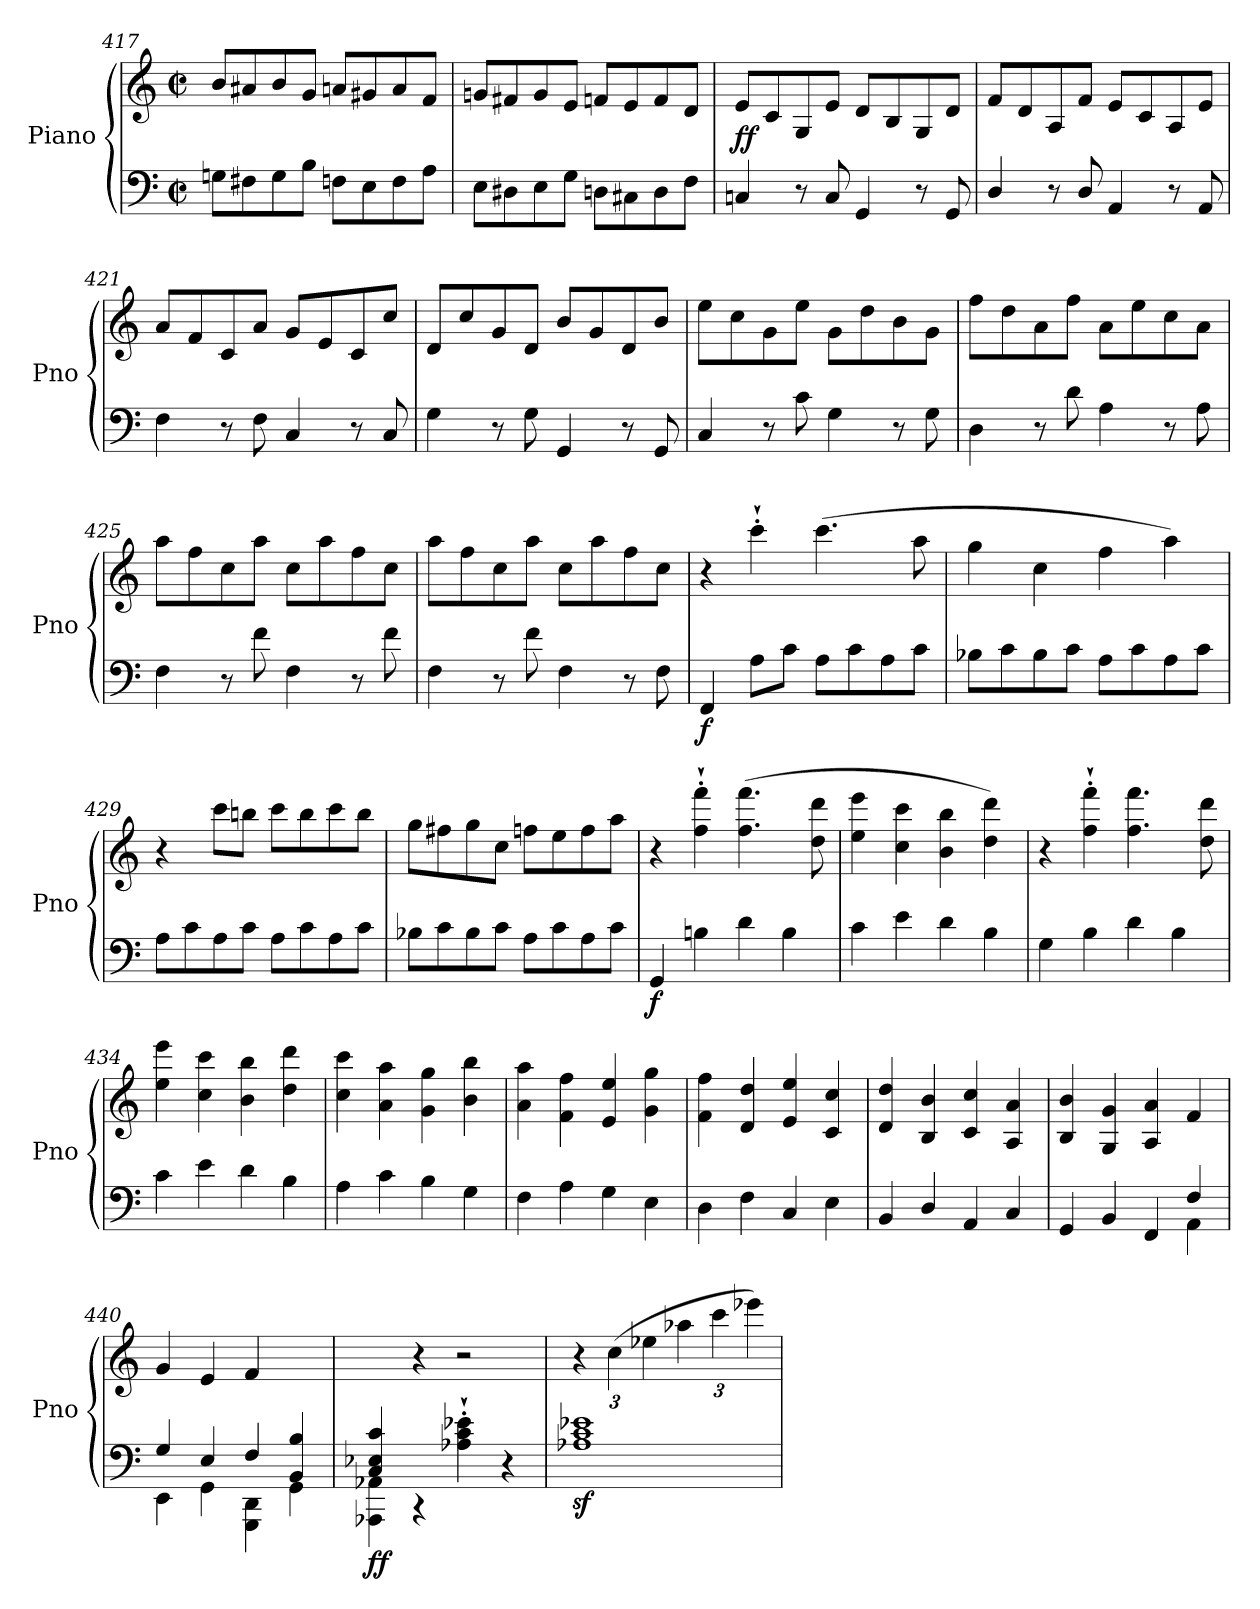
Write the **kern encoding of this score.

**kern	**kern	**dynam
*part1	*part1	*part1
*staff2	*staff1	*staff1/2
*I"Piano	*	*
*I'Pno	*	*
*clefF4	*clefG2	*
*k[]	*k[]	*
*M4/4	*M4/4	*
*met(c|)	*met(c|)	*
=417	=417	=417
8Gn\L	8b/L	.
8F#X\	8a#X/	.
8G\	8b/	.
8B\J	8g/J	.
8Fn\L	8an/L	.
8E\	8g#X/	.
8F\	8a/	.
8A\J	8f/J	.
!!LO:LB:g=z
=418	=418	=418
8E\L	8gn/L	.
8D#X\	8f#X/	.
8E\	8g/	.
8G\J	8e/J	.
8Dn\L	8fn/L	.
8C#X\	8e/	.
8D\	8f/	.
8F\J	8d/J	.
=419	=419	=419
!	!	!LO:DY:b
4Cn/	8e/L	ff
.	8c/	.
8r	8G/	.
8C/	8e/J	.
4GG/	8d/L	.
.	8B/	.
8r	8G/	.
8GG/	8d/J	.
=420	=420	=420
4D/	8f/L	.
.	8d/	.
8r	8A/	.
8D/	8f/J	.
4AA/	8e/L	.
.	8c/	.
8r	8A/	.
8AA/	8e/J	.
=421	=421	=421
4F\	8a/L	.
.	8f/	.
8r	8c/	.
8F\	8a/J	.
4C/	8g/L	.
.	8e/	.
8r	8c/	.
8C/	8cc/J	.
=422	=422	=422
4G\	8d/L	.
.	8cc/	.
8r	8g/	.
8G\	8d/J	.
4GG/	8b/L	.
.	8g/	.
8r	8d/	.
8GG/	8b/J	.
!!LO:LB:g=z
=423	=423	=423
4C/	8ee\L	.
.	8cc\	.
8r	8g\	.
8c\	8ee\J	.
4G\	8g\L	.
.	8dd\	.
8r	8b\	.
8G\	8g\J	.
=424	=424	=424
4D\	8ff\L	.
.	8dd\	.
8r	8a\	.
8d\	8ff\J	.
4A\	8a\L	.
.	8ee\	.
8r	8cc\	.
8A\	8a\J	.
=425	=425	=425
4F\	8aa\L	.
.	8ff\	.
8r	8cc\	.
8f\	8aa\J	.
4F\	8cc\L	.
.	8aa\	.
8r	8ff\	.
8f\	8cc\J	.
=426	=426	=426
4F\	8aa\L	.
.	8ff\	.
8r	8cc\	.
8f\	8aa\J	.
4F\	8cc\L	.
.	8aa\	.
8r	8ff\	.
8F\	8cc\J	.
=427	=427	=427
!	!	!LO:DY:b=2
4FF/	4r	f
!	!	!LO:DY:b=2
!	!	!LO:DY:n=1:b
8A\L	4ccc`'\	p other-dynamics
8c\J	.	.
8A\L	(4.ccc\	.
8c\	.	.
8A\	.	.
8c\J	8aa\	.
=428	=428	=428
8B-X\L	4gg\	.
8c\	.	.
8B-\	4cc\	.
8c\J	.	.
8A\L	4ff\	.
8c\	.	.
8A\	4aa\)	.
8c\J	.	.
!!LO:LB:g=z
=429	=429	=429
8A\L	4r	.
8c\	.	.
8A\	8ccc\L	.
8c\J	8bbn\J	.
8A\L	8ccc\L	.
8c\	8bb\	.
8A\	8ccc\	.
8c\J	8bb\J	.
=430	=430	=430
8B-X\L	8gg\L	.
8c\	8ff#X\	.
8B-\	8gg\	.
8c\J	8cc\J	.
8A\L	8ffn\L	.
8c\	8ee\	.
8A\	8ff\	.
8c\J	8aa\J	.
=431	=431	=431
!	!	!LO:DY:b=2
4GG/	4r	f
!	!	!LO:DY:b
4Bn\	4ff\`' 4fff\`'	other-dynamics
4d\	(4.ff\ 4.fff\	.
4B\	.	.
.	8dd\ 8ddd\	.
=432	=432	=432
4c\	4ee\ 4eee\	.
4e\	4cc\ 4ccc\	.
4d\	4b\ 4bb\	.
4B\	4dd\ 4ddd\)	.
=433	=433	=433
4G\	4r	.
4B\	4ff\`' 4fff\`'	.
4d\	4.ff\ 4.fff\	.
4B\	.	.
.	8dd\ 8ddd\	.
=434	=434	=434
4c\	4ee\ 4eee\	.
4e\	4cc\ 4ccc\	.
4d\	4b\ 4bb\	.
4B\	4dd\ 4ddd\	.
=435	=435	=435
4A\	4cc\ 4ccc\	.
4c\	4a\ 4aa\	.
4B\	4g\ 4gg\	.
4G\	4b\ 4bb\	.
!!LO:PB:g=z
=436	=436	=436
4F\	4a\ 4aa\	.
4A\	4f\ 4ff\	.
4G\	4e/ 4ee/	.
4E\	4g\ 4gg\	.
=437	=437	=437
4D\	4f\ 4ff\	.
4F\	4d/ 4dd/	.
4C/	4e/ 4ee/	.
4E\	4c/ 4cc/	.
=438	=438	=438
4BB/	4d/ 4dd/	.
4D/	4B/ 4b/	.
4AA/	4c/ 4cc/	.
4C/	4A/ 4a/	.
=439	=439	=439
*^	*	*
2.ryy	4GG/	4B/ 4b/	.
.	4BB/	4G/ 4g/	.
.	4FF/	4A/ 4a/	.
4F/	4AA\	4f/	.
=440	=440	=440	=440
*	*^	*	*
2.ryy	4G/	4EE\	4g/	.
.	4E/	4GG\	4e/	.
.	4F/	4GGG\ 4DD\	4f/	.
4BB/ 4B/	4ryy	4GG\	4ryy	.
=441	=441	=441	=441	=441
!	!	!	!	!LO:DY:b=2
*	*v	*v	*	*
4C/ 4E-X/ 4c/	4AAA-X\ 4AA-X\	4ryy	ff
2.ryy	4rCC	4r	.
.	4A-X\`' 4c\`' 4e-X\`'	2r	.
.	4r	.	.
*v	*v	*	*
=442	=442	=442
*	*Xbrackettup	*
1A-Xz< 1cz< 1e-Xz<	6r	.
.	(6cc\	.
.	6ee-X\	.
.	6aa-X\	.
.	6ccc\	.
.	6eee-X\)	.
=	=	=
*-	*-	*-
